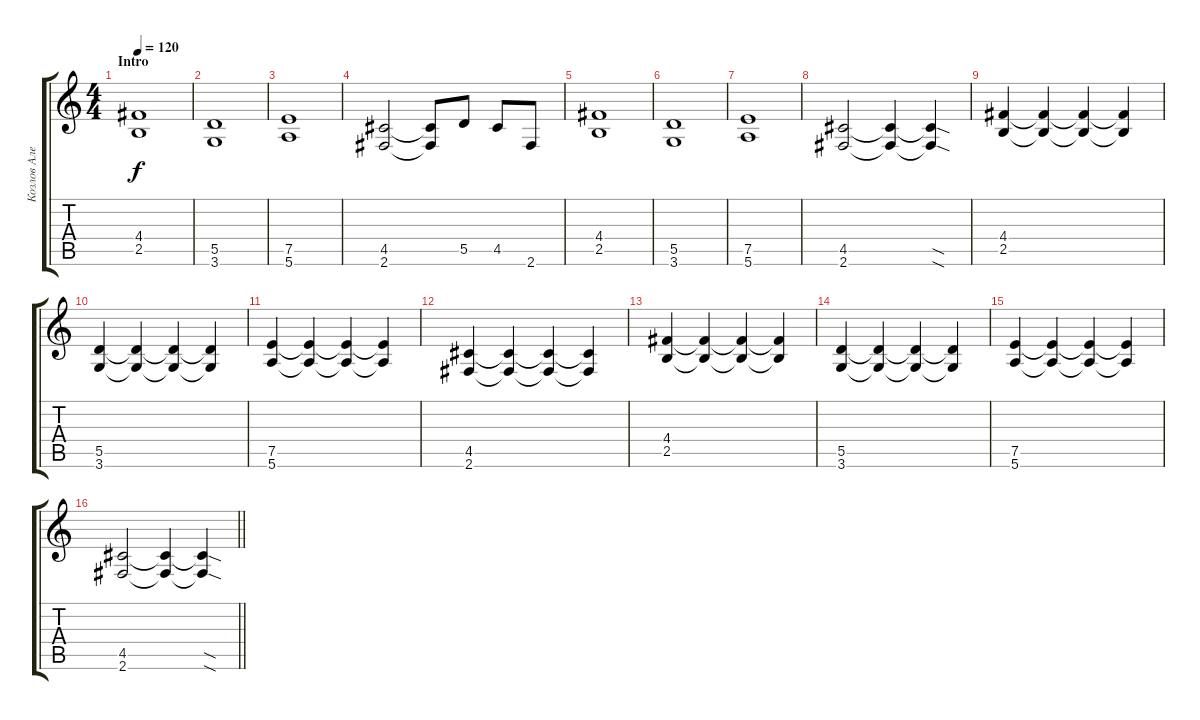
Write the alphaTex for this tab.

\track ("Козлов Александр  ( Ритм гитара )" "Козлов Але") {instrument distortionguitar}
\staff {score tabs}
\tuning (E4 B3 G3 D3 A2 E2) {hide}
\ts (4 4)
\section ("" "Intro")
\tempo 120
\clef g2
\ks c
(4.4 2.5).1{dy f instrument distortionguitar} |
(5.5 3.6).1 |
(7.5 5.6).1 |
(4.5 2.6).2 (4.5{t} 2.6{t}).8 5.5.8 4.5.8 2.6.8 |
(4.4 2.5).1 |
(5.5 3.6).1 |
(7.5 5.6).1 |
(4.5 2.6).2 (4.5{t} 2.6{t}).4 (4.5{sod t} 2.6{sod t}).4 |
(4.4 2.5).4 (4.4{t} 2.5{t}).4 (4.4{t} 2.5{t}).4 (4.4{t} 2.5{t}).4 |
(5.5 3.6).4 (5.5{t} 3.6{t}).4 (5.5{t} 3.6{t}).4 (5.5{t} 3.6{t}).4 |
(7.5 5.6).4 (7.5{t} 5.6{t}).4 (7.5{t} 5.6{t}).4 (7.5{t} 5.6{t}).4 |
(4.5 2.6).4 (4.5{t} 2.6{t}).4 (4.5{t} 2.6{t}).4 (4.5{t} 2.6{t}).4 |
(4.4 2.5).4 (4.4{t} 2.5{t}).4 (4.4{t} 2.5{t}).4 (4.4{t} 2.5{t}).4 |
(5.5 3.6).4 (5.5{t} 3.6{t}).4 (5.5{t} 3.6{t}).4 (5.5{t} 3.6{t}).4 |
(7.5 5.6).4 (7.5{t} 5.6{t}).4 (7.5{t} 5.6{t}).4 (7.5{t} 5.6{t}).4 |
\barLineRight lightlight
(4.5 2.6).2 (4.5{t} 2.6{t}).4 (4.5{sod t} 2.6{sod t}).4
